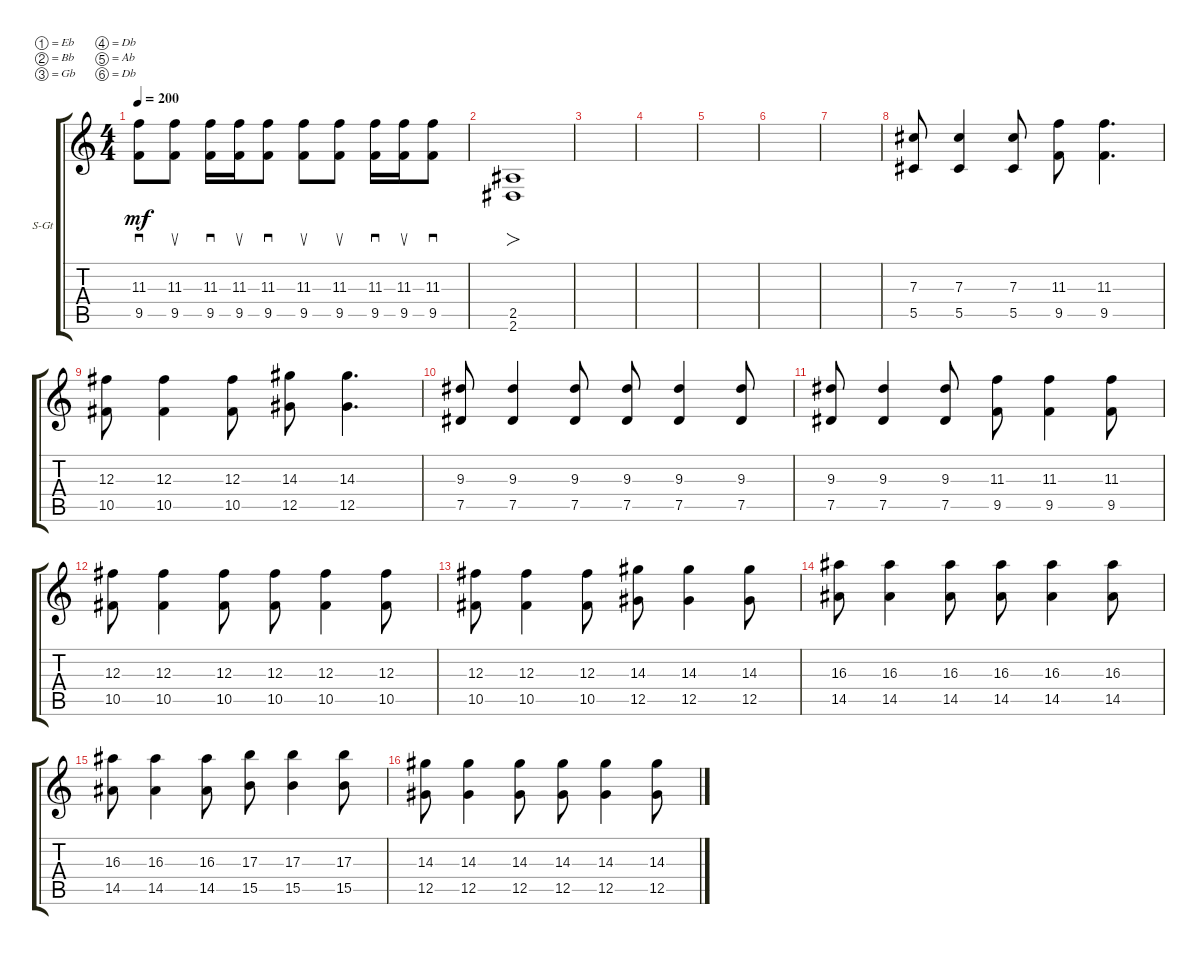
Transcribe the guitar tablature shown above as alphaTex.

\defaultSystemsLayout 4
\bracketExtendMode groupsimilarinstruments
\firstSystemTrackNameOrientation horizontal
\otherSystemsTrackNameOrientation horizontal
\track ("Glam Metal" "S-Gt") {instrument acousticguitarsteel}
\staff {score tabs}
\tuning (Eb4 Bb3 Gb3 Db3 Ab2 Db2)
\ts (4 4)
\tempo 200
\clef g2
\ks c
(9.5 11.3).8{sd dy mf} (9.5 11.3).8{su} (11.3 9.5).16{sd} (9.5 11.3).16{su} (11.3 9.5).8{sd} (9.5 11.3).8{su} (9.5 11.3).8{su} (11.3 9.5).16{sd} (9.5 11.3).16{su} (11.3 9.5).8{sd} |
(2.6 2.5).1{fo} |
|
|
|
|
|
(5.5 7.3).8 (7.3 5.5).4 (7.3 5.5).8 (9.5 11.3).8 (11.3 9.5).4{d} |
(10.5 12.3).8 (12.3 10.5).4 (12.3 10.5).8 (12.5 14.3).8 (14.3 12.5).4{d} |
(7.5 9.3).8 (9.3 7.5).4 (7.5 9.3).8 (9.3 7.5).8 (7.5 9.3).4 (7.5 9.3).8 |
(7.5 9.3).8 (9.3 7.5).4 (7.5 9.3).8 (11.3 9.5).8 (9.5 11.3).4 (9.5 11.3).8 |
(10.5 12.3).8 (12.3 10.5).4 (10.5 12.3).8 (12.3 10.5).8 (10.5 12.3).4 (10.5 12.3).8 |
(10.5 12.3).8 (12.3 10.5).4 (10.5 12.3).8 (14.3 12.5).8 (12.5 14.3).4 (12.5 14.3).8 |
(14.5 16.3).8 (16.3 14.5).4 (14.5 16.3).8 (16.3 14.5).8 (14.5 16.3).4 (14.5 16.3).8 |
(14.5 16.3).8 (16.3 14.5).4 (14.5 16.3).8 (17.3 15.5).8 (15.5 17.3).4 (15.5 17.3).8 |
(12.5 14.3).8 (14.3 12.5).4 (12.5 14.3).8 (14.3 12.5).8 (12.5 14.3).4 (12.5 14.3).8
